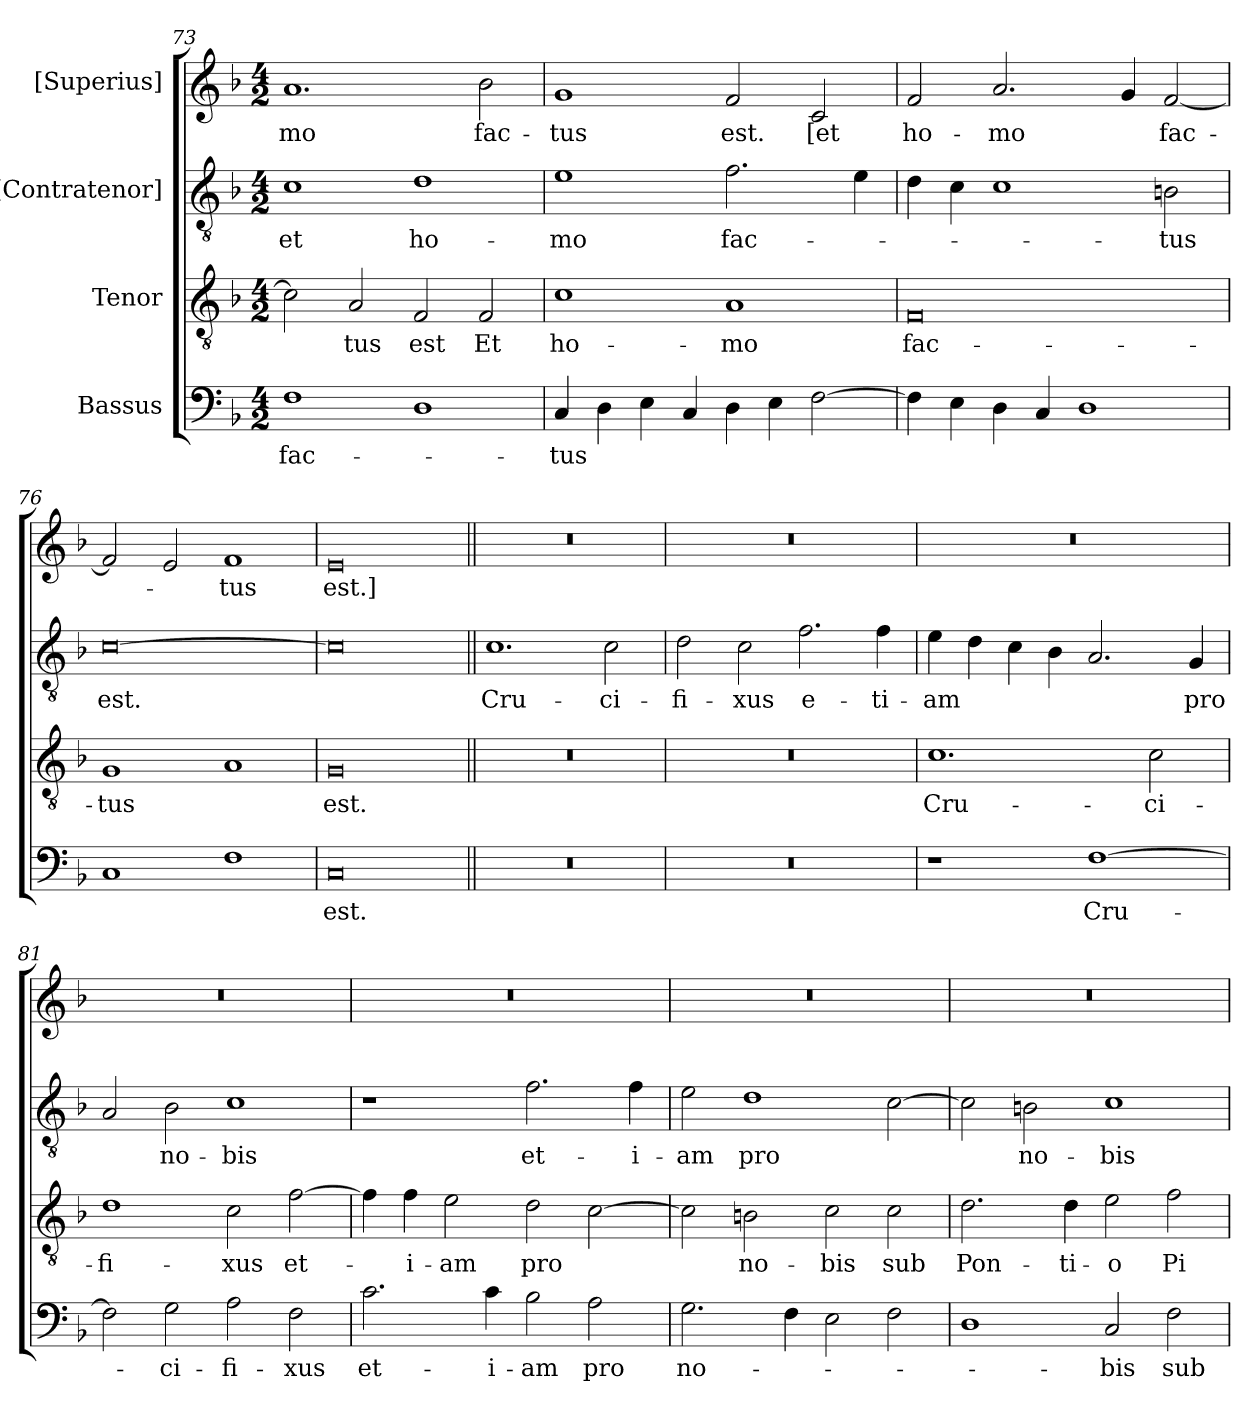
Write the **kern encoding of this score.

**kern	**text	**kern	**text	**kern	**text	**kern	**text
*part4	*part4	*part3	*part3	*part2	*part2	*part1	*part1
*staff4	*staff4	*staff3	*staff3	*staff2	*staff2	*staff1	*staff1
*I"Bassus	*	*I"Tenor	*	*I"[Contratenor]	*	*I"[Superius]	*
*clefF4	*	*clefGv2	*	*clefGv2	*	*clefG2	*
*k[b-]	*	*k[b-]	*	*k[b-]	*	*k[b-]	*
*M4/2	*	*M4/2	*	*M4/2	*	*M4/2	*
=73	=73	=73	=73	=73	=73	=73	=73
1F\	fac-	2c\]	.	1c\	et	1.a/	-mo
.	.	2A/	-tus	.	.	.	.
1D\	.	2F/	est	1d\	ho-	.	.
.	.	2F/	Et	.	.	2b-\	fac-
=74	=74	=74	=74	=74	=74	=74	=74
4C/	-tus	1c\	ho-	1e\	-mo	1g/	-tus
4D\	.	.	.	.	.	.	.
4E\	.	.	.	.	.	.	.
4C/	.	.	.	.	.	.	.
4D\	.	1A/	-mo	2.f\	fac-	2f/	est.
4E\	.	.	.	.	.	.	.
[2F\	.	.	.	.	.	2c/	[et
.	.	.	.	4e\	.	.	.
=75	=75	=75	=75	=75	=75	=75	=75
4F\]	.	0F/	fac-	4d\	.	2f/	ho-
4E\	.	.	.	4c\	.	.	.
4D\	.	.	.	1c\	.	2.a/	-mo
4C/	.	.	.	.	.	.	.
1D\	.	.	.	.	.	.	.
.	.	.	.	.	.	4g/	.
.	.	.	.	2B\	-tus	[2f/	fac-
=76	=76	=76	=76	=76	=76	=76	=76
1C/	.	1G/	-tus	[0c\	est.	2f/]	.
.	.	.	.	.	.	2e/	.
1F\	.	1A/	.	.	.	1f/	-tus
=77	=77	=77	=77	=77	=77	=77	=77
0C/	est.	0G/	est.	0c\]	.	0e/	est.]
=78||	=78||	=78||	=78||	=78||	=78||	=78||	=78||
0r	.	0r	.	1.c\	Cru-	0r	.
.	.	.	.	2c\	-ci-	.	.
=79	=79	=79	=79	=79	=79	=79	=79
0r	.	0r	.	2d\	-fi-	0r	.
.	.	.	.	2c\	-xus	.	.
.	.	.	.	2.f\	e-	.	.
.	.	.	.	4f\	-ti-	.	.
=80	=80	=80	=80	=80	=80	=80	=80
1r	.	1.c\	Cru-	4e\	-am	0r	.
.	.	.	.	4d\	.	.	.
.	.	.	.	4c\	.	.	.
.	.	.	.	4B-\	.	.	.
[1F\	Cru-	.	.	2.A/	.	.	.
.	.	2c\	-ci-	.	.	.	.
.	.	.	.	4G/	pro	.	.
=81	=81	=81	=81	=81	=81	=81	=81
2F\]	.	1d\	-fi-	2A/	.	0r	.
2G\	-ci-	.	.	2B-\	no-	.	.
2A\	-fi-	2c\	-xus	1c\	-bis	.	.
2F\	-xus	[2f\	et-	.	.	.	.
=82	=82	=82	=82	=82	=82	=82	=82
2.c\	et-	4f\]	.	1r	.	0r	.
.	.	4f\	-i-	.	.	.	.
.	.	2e\	-am	.	.	.	.
4c\	-i-	.	.	.	.	.	.
2B-\	-am	2d\	pro	2.f\	et-	.	.
2A\	pro	[2c\	.	.	.	.	.
.	.	.	.	4f\	-i-	.	.
=83	=83	=83	=83	=83	=83	=83	=83
2.G\	no-	2c\]	.	2e\	-am	0r	.
.	.	2Bn\	no-	1d\	pro	.	.
4F\	.	.	.	.	.	.	.
2E\	.	2c\	-bis	.	.	.	.
2F\	.	2c\	sub	[2c\	.	.	.
=84	=84	=84	=84	=84	=84	=84	=84
1D\	.	2.d\	Pon-	2c\]	.	0r	.
.	.	.	.	2B\	no-	.	.
.	.	4d\	-ti-	.	.	.	.
2C/	-bis	2e\	-o	1c\	-bis	.	.
2F\	sub-	2f\	Pi-	.	.	.	.
=	=	=	=	=	=	=	=
*-	*-	*-	*-	*-	*-	*-	*-
